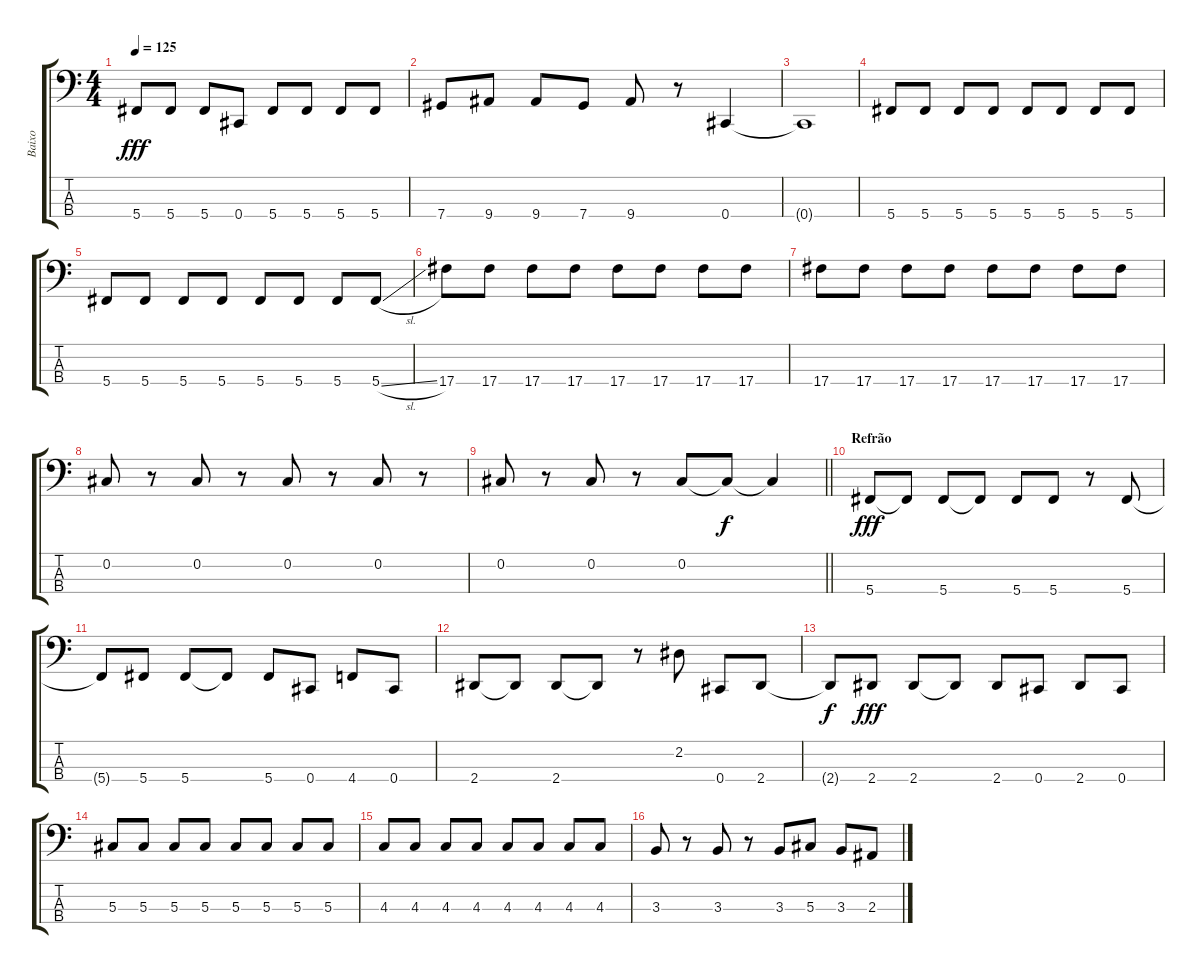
\track ("Baixo" "Baixo") {instrument electricbassfinger}
\staff {score tabs}
\tuning (Gb2 Db2 Ab1 Db1) {hide}
\ts (4 4)
\tempo 125
\clef f4
\ks c
5.4.8{dy fff} 5.4.8 5.4.8 0.4.8 5.4.8 5.4.8 5.4.8 5.4.8 |
7.4.8 9.4.8 9.4.8 7.4.8 9.4.8 r.8 0.4.4 |
0.4{t}.1 |
5.4.8 5.4.8 5.4.8 5.4.8 5.4.8 5.4.8 5.4.8 5.4.8 |
5.4.8 5.4.8 5.4.8 5.4.8 5.4.8 5.4.8 5.4.8 5.4{sl}.8 |
17.4.8 17.4.8 17.4.8 17.4.8 17.4.8 17.4.8 17.4.8 17.4.8 |
17.4.8 17.4.8 17.4.8 17.4.8 17.4.8 17.4.8 17.4.8 17.4.8 |
0.2.8 r.8 0.2.8 r.8 0.2.8 r.8 0.2.8 r.8 |
\barLineRight lightlight
0.2.8 r.8 0.2.8 r.8 0.2.8 0.2{t}.8{dy f} 0.2{t}.4 |
\section ("" "Refrão")
5.4.8{dy fff} 5.4{t}.8 5.4.8 5.4{t}.8 5.4.8 5.4.8 r.8 5.4.8 |
5.4{t}.8 5.4.8 5.4.8 5.4{t}.8 5.4.8 0.4.8 4.4.8 0.4.8 |
2.4.8 2.4{t}.8 2.4.8 2.4{t}.8 r.8 2.2.8 0.4.8 2.4.8 |
2.4{t}.8{dy f} 2.4.8{dy fff} 2.4.8 2.4{t}.8 2.4.8 0.4.8 2.4.8 0.4.8 |
5.3.8 5.3.8 5.3.8 5.3.8 5.3.8 5.3.8 5.3.8 5.3.8 |
4.3.8 4.3.8 4.3.8 4.3.8 4.3.8 4.3.8 4.3.8 4.3.8 |
3.3.8 r.8 3.3.8 r.8 3.3.8 5.3.8 3.3.8 2.3.8
